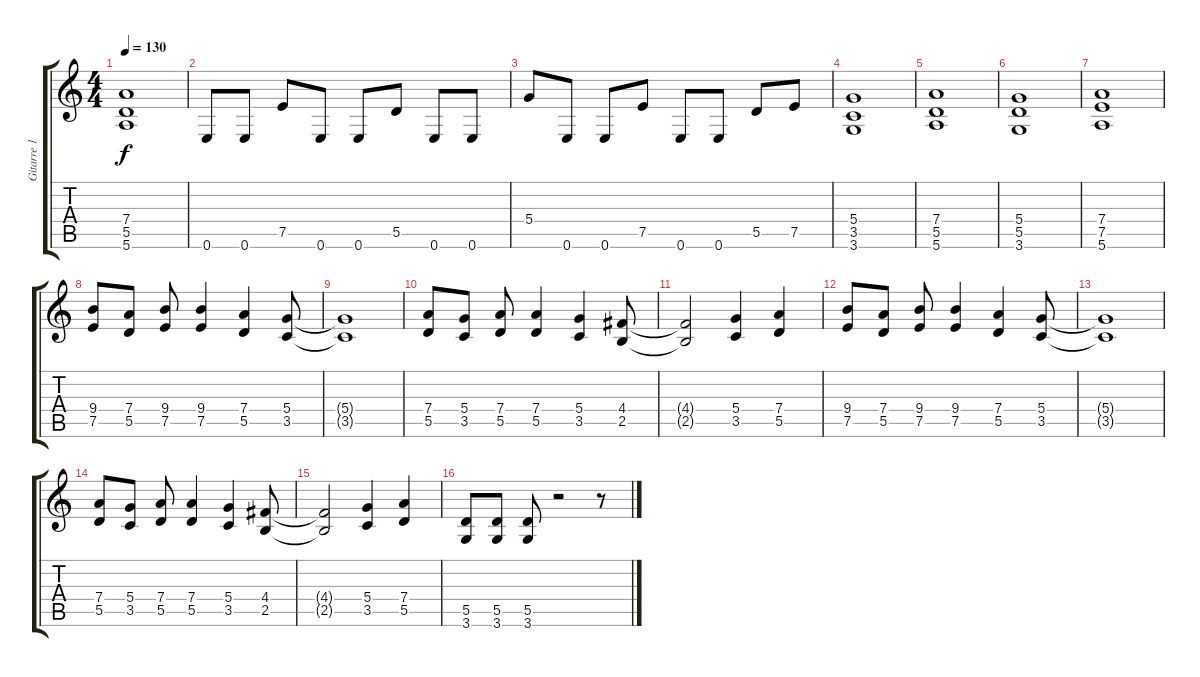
\track ("Gitarre 1" "Gitarre 1") {instrument distortionguitar}
\staff {score tabs}
\tuning (E4 B3 G3 D3 A2 E2) {hide}
\ts (4 4)
\tempo 130
\clef g2
\ks c
(7.4 5.5 5.6).1{dy f} |
0.6.8 0.6.8 7.5.8 0.6.8 0.6.8 5.5.8 0.6.8 0.6.8 |
5.4.8 0.6.8 0.6.8 7.5.8 0.6.8 0.6.8 5.5.8 7.5.8 |
(5.4 3.5 3.6).1 |
(7.4 5.5 5.6).1 |
(5.4 5.5 3.6).1 |
(7.4 7.5 5.6).1 |
(9.4 7.5).8 (7.4 5.5).8 (9.4 7.5).8 (9.4 7.5).4 (7.4 5.5).4 (5.4 3.5).8 |
(5.4{t} 3.5{t}).1 |
(7.4 5.5).8 (5.4 3.5).8 (7.4 5.5).8 (7.4 5.5).4 (5.4 3.5).4 (4.4 2.5).8 |
(4.4{t} 2.5{t}).2 (5.4 3.5).4 (7.4 5.5).4 |
(9.4 7.5).8 (7.4 5.5).8 (9.4 7.5).8 (9.4 7.5).4 (7.4 5.5).4 (5.4 3.5).8 |
(5.4{t} 3.5{t}).1 |
(7.4 5.5).8 (5.4 3.5).8 (7.4 5.5).8 (7.4 5.5).4 (5.4 3.5).4 (4.4 2.5).8 |
(4.4{t} 2.5{t}).2 (5.4 3.5).4 (7.4 5.5).4 |
(5.5 3.6).8 (5.5 3.6).8 (5.5 3.6).8 r.2 r.8
